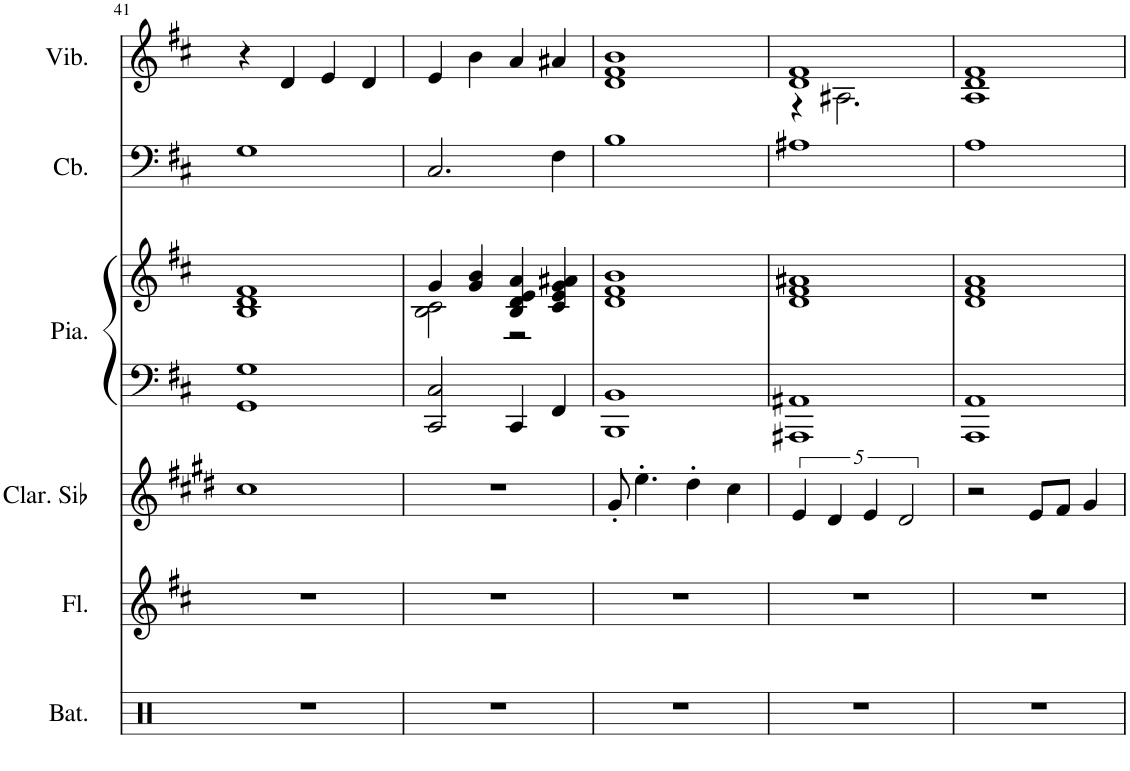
**kern	**kern	**kern	**kern	**kern	**kern	**kern
*part6	*part5	*part4	*part3	*part3	*part2	*part1
*staff7	*staff6	*staff5	*staff4	*staff3	*staff2	*staff1
*I"Batterie, Drums	*I"Flûte, Flute	*I"Clarinette en Sib	*I"Piano, Acoustic Grand Piano	*	*I"Contrebasse, Acoustic Bass	*I"Vibraphone, Vibraphone
*I'Bat.	*I'Fl.	*I'Clar. Sib	*I'Pia.	*	*I'Cb.	*I'Vib.
!!LO:PB:g=z
*clefX	*clefG2	*clefG2	*clefF4	*clefG2	*clefF4	*clefG2
*	*	*Trd1c2	*	*	*Trd7c12	*
*k[]	*k[f#c#]	*k[f#c#g#d#]	*k[f#c#]	*k[f#c#]	*k[f#c#]	*k[f#c#]
*M4/4	*M4/4	*M4/4	*M4/4	*M4/4	*M4/4	*M4/4
=41	=41	=41	=41	=41	=41	=41
1r	1r	1cc#	1GG 1G	1B 1d 1f#	1G	4r
.	.	.	.	.	.	4d/
.	.	.	.	.	.	4e/
.	.	.	.	.	.	4d/
=42	=42	=42	=42	=42	=42	=42
*	*	*	*	*^	*	*
1r	1r	1r	2CC#/ 2C#/	4g/	2B\ 2c#\	2.C#/	4e/
.	.	.	.	4g/ 4b/	.	.	4b\
.	.	.	4CC#/	4B/ 4d/ 4e/ 4a/	2r	.	4a/
.	.	.	4FF#/	4c#/ 4e/ 4g/ 4a#X/	.	4F#\	4a#X/
*	*	*	*	*v	*v	*	*
=43	=43	=43	=43	=43	=43	=43
1r	1r	8g#'/	1BBB 1BB	1d 1f# 1b	1B	1d 1f# 1b
.	.	4.ee'\	.	.	.	.
.	.	4dd#'\	.	.	.	.
.	.	4cc#\	.	.	.	.
=44	=44	=44	=44	=44	=44	=44
*	*	*	*	*	*	*^
1r	1r	5e/	1AAA#X 1AA#X	1d 1f# 1a#X	1A#X	1d 1f#	4r
.	.	5d#/	.	.	.	.	.
.	.	.	.	.	.	.	2.A#X\
.	.	5e/	.	.	.	.	.
.	.	5%2d#/	.	.	.	.	.
*	*	*	*	*	*	*v	*v
=45	=45	=45	=45	=45	=45	=45
1r	1r	2r	1AAA 1AA	1d 1f# 1a	1A	1A 1d 1f#
.	.	8e/L	.	.	.	.
.	.	8f#/J	.	.	.	.
.	.	4g#/	.	.	.	.
=	=	=	=	=	=	=
*-	*-	*-	*-	*-	*-	*-
